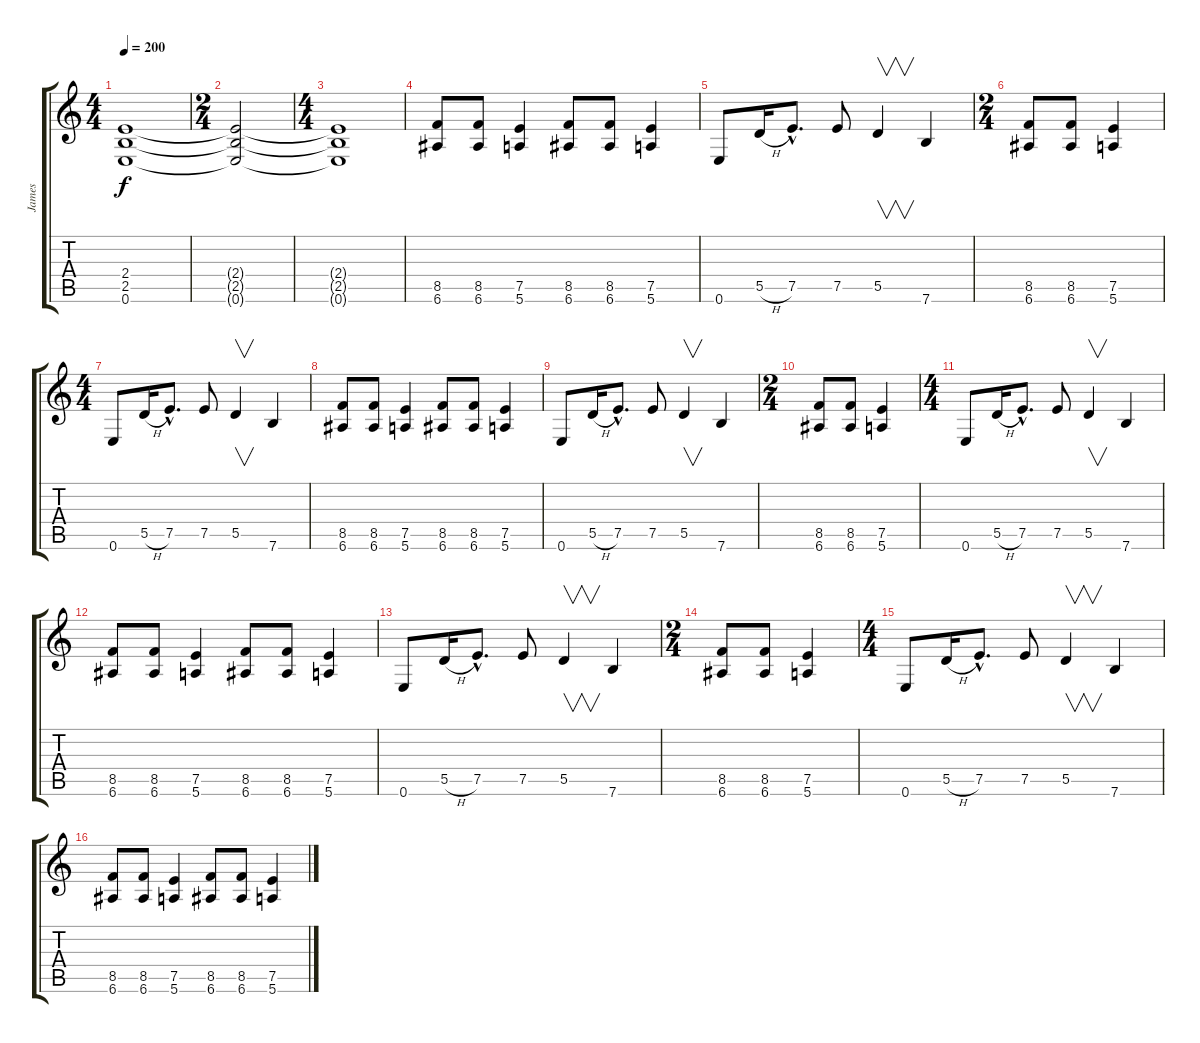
\track ("James" "James") {instrument distortionguitar}
\staff {score tabs}
\tuning (E4 B3 G3 D3 A2 E2) {hide}
\ts (4 4)
\tempo 200
\clef g2
\ks c
(2.4{t} 2.5{t} 0.6{t}).1{dy f volume 0} |
\ts (2 4)
(2.4{t} 2.5{t} 0.6{t}).2 |
\ts (4 4)
(2.4{t} 2.5{t} 0.6{t}).1 |
(8.5 6.6).8{volume 15} (8.5 6.6).8 (7.5 5.6).4 (8.5 6.6).8 (8.5 6.6).8 (7.5 5.6).4 |
0.6.8 5.5{h}.16 7.5{hac}.8{d} 7.5.8 5.5.4{v} 7.6.4 |
\ts (2 4)
(8.5 6.6).8 (8.5 6.6).8 (7.5 5.6).4 |
\ts (4 4)
0.6.8 5.5{h}.16 7.5{hac}.8{d} 7.5.8 5.5.4{v} 7.6.4 |
(8.5 6.6).8 (8.5 6.6).8 (7.5 5.6).4 (8.5 6.6).8 (8.5 6.6).8 (7.5 5.6).4 |
0.6.8 5.5{h}.16 7.5{hac}.8{d} 7.5.8 5.5.4{v} 7.6.4 |
\ts (2 4)
(8.5 6.6).8 (8.5 6.6).8 (7.5 5.6).4 |
\ts (4 4)
0.6.8 5.5{h}.16 7.5{hac}.8{d} 7.5.8 5.5.4{v} 7.6.4 |
(8.5 6.6).8 (8.5 6.6).8 (7.5 5.6).4 (8.5 6.6).8 (8.5 6.6).8 (7.5 5.6).4 |
0.6.8 5.5{h}.16 7.5{hac}.8{d} 7.5.8 5.5.4{v} 7.6.4 |
\ts (2 4)
(8.5 6.6).8 (8.5 6.6).8 (7.5 5.6).4 |
\ts (4 4)
0.6.8 5.5{h}.16 7.5{hac}.8{d} 7.5.8 5.5.4{v} 7.6.4 |
(8.5 6.6).8 (8.5 6.6).8 (7.5 5.6).4 (8.5 6.6).8 (8.5 6.6).8 (7.5 5.6).4
